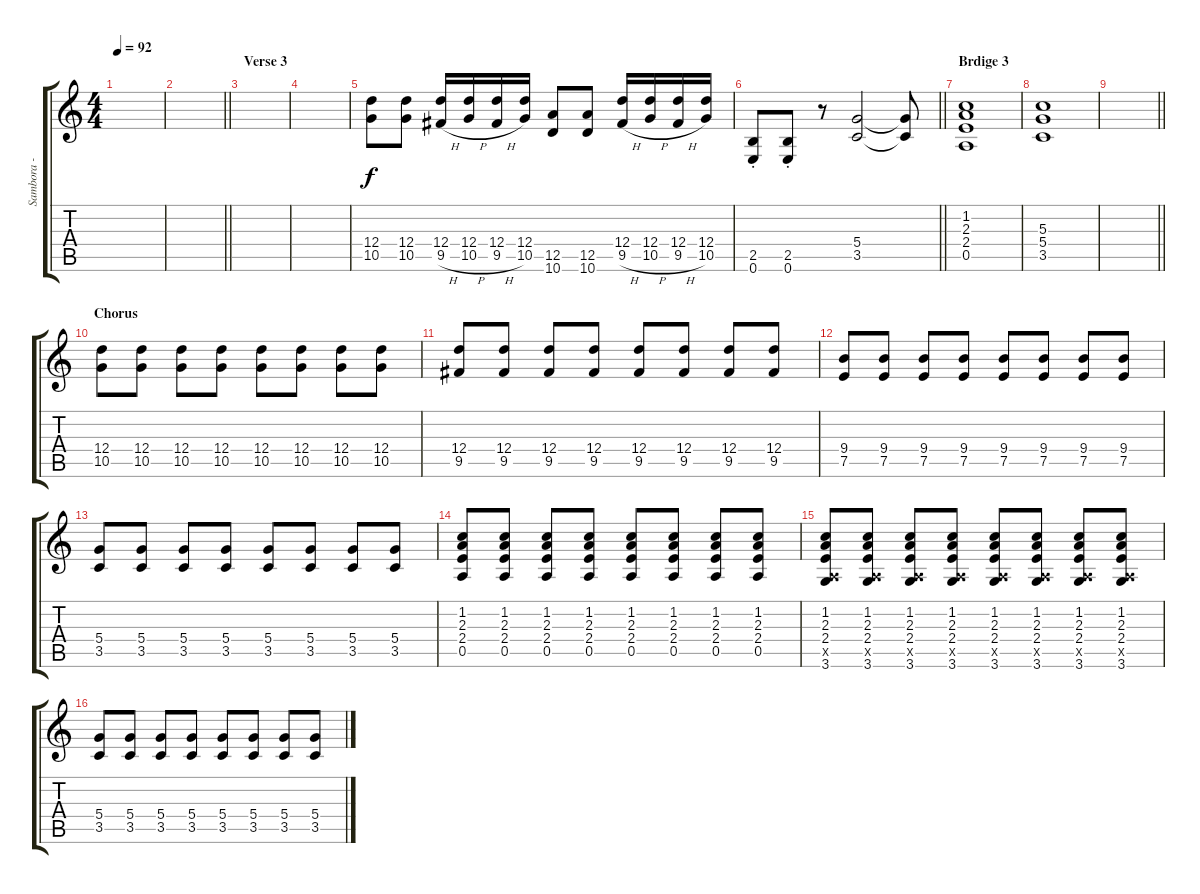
\track ("Sambora - Guitar" "Sambora - ") {instrument distortionguitar}
\staff {score tabs}
\tuning (E4 B3 G3 D3 A2 E2) {hide}
\ts (4 4)
\tempo 92
\clef g2
\ks c
|
\barLineRight lightlight
|
\section ("" "Verse 3")
|
|
(12.4 10.5).8 (12.4 10.5).8 (12.4 9.5{h}).16 (12.4 10.5{h}).16 (12.4 9.5{h}).16 (12.4 10.5).16 (12.5 10.6).8 (12.5 10.6).8 (12.4 9.5{h}).16 (12.4 10.5{h}).16 (12.4 9.5{h}).16 (12.4 10.5).16 |
\barLineRight lightlight
(2.5{st} 0.6{st}).8 (2.5{st} 0.6{st}).8 r.8 (5.4 3.5).2 (5.4{t} 3.5{t}).8 |
\section ("" "Brdige 3")
(1.2 2.3 2.4 0.5).1 |
(5.3 5.4 3.5).1 |
\barLineRight lightlight
|
\section ("" "Chorus")
(12.4 10.5).8 (12.4 10.5).8 (12.4 10.5).8 (12.4 10.5).8 (12.4 10.5).8 (12.4 10.5).8 (12.4 10.5).8 (12.4 10.5).8 |
(12.4 9.5).8 (12.4 9.5).8 (12.4 9.5).8 (12.4 9.5).8 (12.4 9.5).8 (12.4 9.5).8 (12.4 9.5).8 (12.4 9.5).8 |
(9.4 7.5).8 (9.4 7.5).8 (9.4 7.5).8 (9.4 7.5).8 (9.4 7.5).8 (9.4 7.5).8 (9.4 7.5).8 (9.4 7.5).8 |
(5.4 3.5).8 (5.4 3.5).8 (5.4 3.5).8 (5.4 3.5).8 (5.4 3.5).8 (5.4 3.5).8 (5.4 3.5).8 (5.4 3.5).8 |
(1.2 2.3 2.4 0.5).8 (1.2 2.3 2.4 0.5).8 (1.2 2.3 2.4 0.5).8 (1.2 2.3 2.4 0.5).8 (1.2 2.3 2.4 0.5).8 (1.2 2.3 2.4 0.5).8 (1.2 2.3 2.4 0.5).8 (1.2 2.3 2.4 0.5).8 |
(1.2 2.3 2.4 0.5{x} 3.6).8 (1.2 2.3 2.4 0.5{x} 3.6).8 (1.2 2.3 2.4 0.5{x} 3.6).8 (1.2 2.3 2.4 0.5{x} 3.6).8 (1.2 2.3 2.4 0.5{x} 3.6).8 (1.2 2.3 2.4 0.5{x} 3.6).8 (1.2 2.3 2.4 0.5{x} 3.6).8 (1.2 2.3 2.4 0.5{x} 3.6).8 |
(5.4 3.5).8 (5.4 3.5).8 (5.4 3.5).8 (5.4 3.5).8 (5.4 3.5).8 (5.4 3.5).8 (5.4 3.5).8 (5.4 3.5).8
